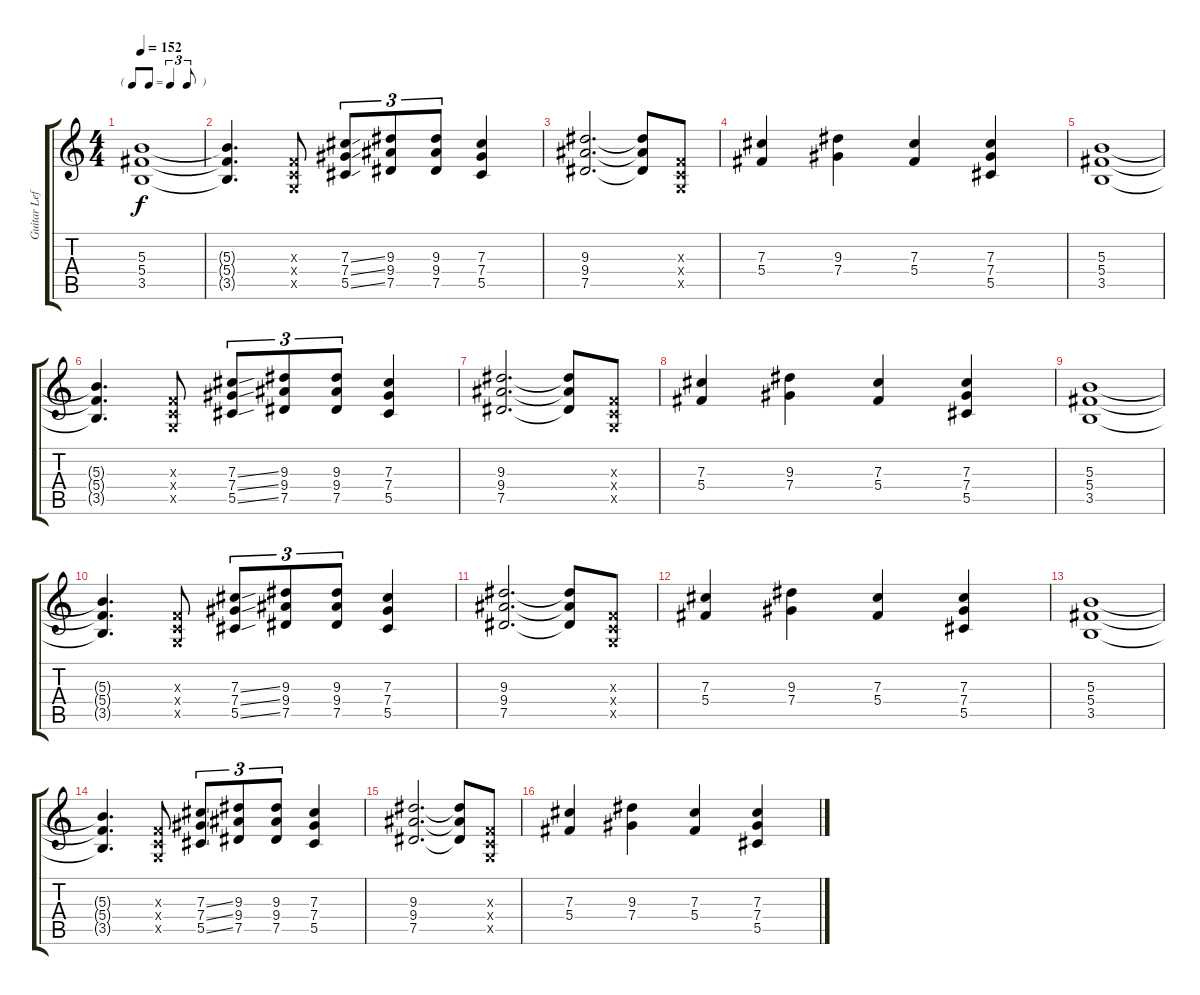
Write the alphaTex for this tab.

\track ("Guitar Left" "Guitar Lef") {instrument overdrivenguitar}
\staff {score tabs}
\tuning (Eb4 Bb3 Gb3 Db3 Ab2 Eb2) {hide}
\ts (4 4)
\tf triplet8th
\tempo 152
\clef g2
\ks c
(5.3 5.4 3.5).1{dy f} |
(5.3{t} 5.4{t} 3.5{t}).4{d} (-1.3{x} -1.4{x} -1.5{x}).8 (7.3{ss} 7.4{ss} 5.5{ss}).8{tu (3 2)} (9.3 9.4 7.5).8{tu (3 2)} (9.3 9.4 7.5).8{tu (3 2)} (7.3 7.4 5.5).4 |
(9.3 9.4 7.5).2{d} (9.3{t} 9.4{t} 7.5{t}).8 (-1.3{x} -1.4{x} -1.5{x}).8 |
(7.3 5.4).4 (9.3 7.4).4 (7.3 5.4).4 (7.3 7.4 5.5).4 |
(5.3 5.4 3.5).1 |
(5.3{t} 5.4{t} 3.5{t}).4{d} (-1.3{x} -1.4{x} -1.5{x}).8 (7.3{ss} 7.4{ss} 5.5{ss}).8{tu (3 2)} (9.3 9.4 7.5).8{tu (3 2)} (9.3 9.4 7.5).8{tu (3 2)} (7.3 7.4 5.5).4 |
(9.3 9.4 7.5).2{d} (9.3{t} 9.4{t} 7.5{t}).8 (-1.3{x} -1.4{x} -1.5{x}).8 |
(7.3 5.4).4 (9.3 7.4).4 (7.3 5.4).4 (7.3 7.4 5.5).4 |
(5.3 5.4 3.5).1 |
(5.3{t} 5.4{t} 3.5{t}).4{d} (-1.3{x} -1.4{x} -1.5{x}).8 (7.3{ss} 7.4{ss} 5.5{ss}).8{tu (3 2)} (9.3 9.4 7.5).8{tu (3 2)} (9.3 9.4 7.5).8{tu (3 2)} (7.3 7.4 5.5).4 |
(9.3 9.4 7.5).2{d} (9.3{t} 9.4{t} 7.5{t}).8 (-1.3{x} -1.4{x} -1.5{x}).8 |
(7.3 5.4).4 (9.3 7.4).4 (7.3 5.4).4 (7.3 7.4 5.5).4 |
(5.3 5.4 3.5).1 |
(5.3{t} 5.4{t} 3.5{t}).4{d} (-1.3{x} -1.4{x} -1.5{x}).8 (7.3{ss} 7.4{ss} 5.5{ss}).8{tu (3 2)} (9.3 9.4 7.5).8{tu (3 2)} (9.3 9.4 7.5).8{tu (3 2)} (7.3 7.4 5.5).4 |
(9.3 9.4 7.5).2{d} (9.3{t} 9.4{t} 7.5{t}).8 (-1.3{x} -1.4{x} -1.5{x}).8 |
(7.3 5.4).4 (9.3 7.4).4 (7.3 5.4).4 (7.3 7.4 5.5).4
